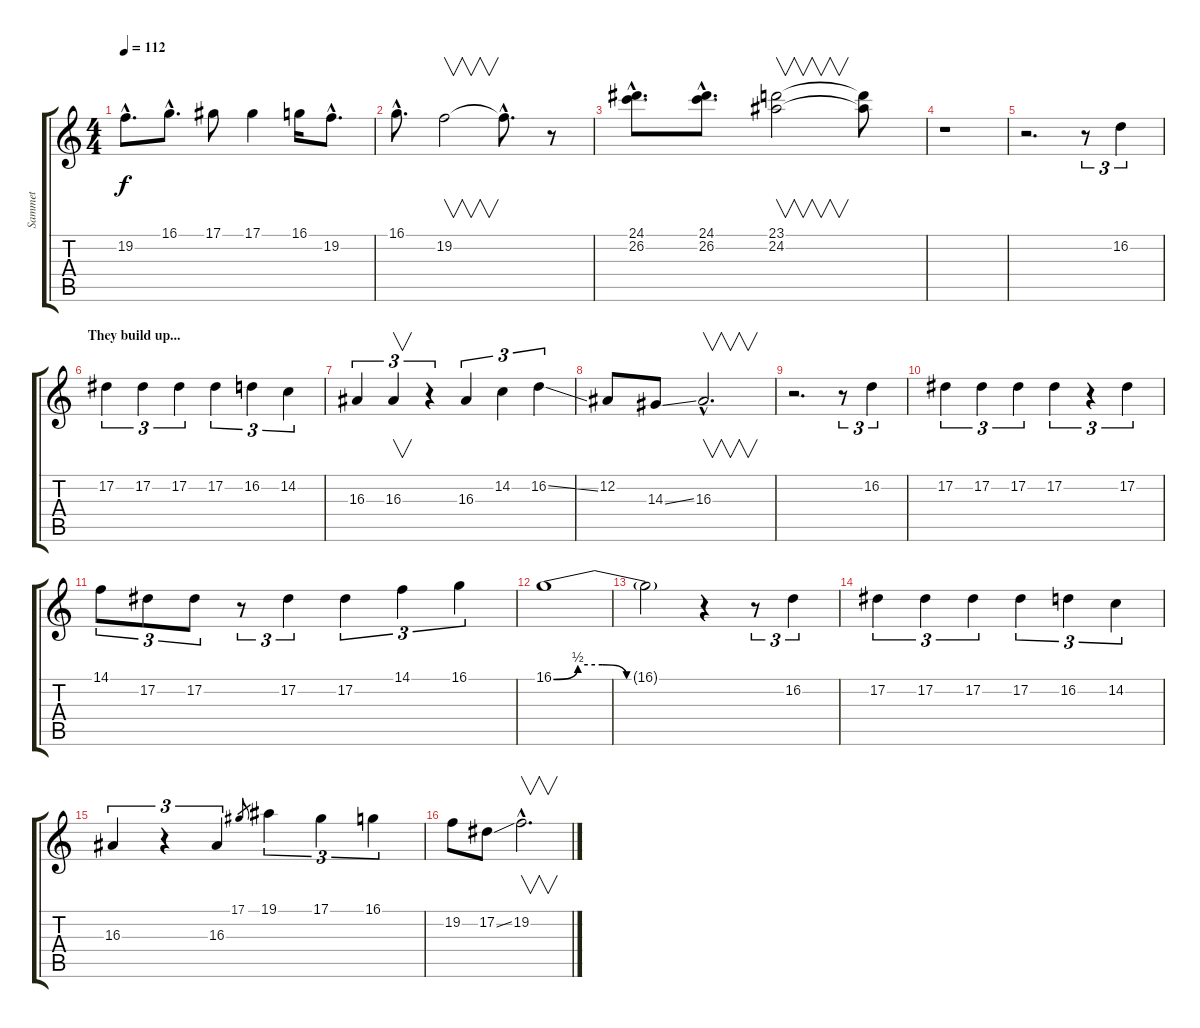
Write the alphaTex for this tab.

\track ("Sammet" "Sammet") {instrument choiraahs}
\staff {score tabs}
\tuning (Eb4 Bb3 Gb3 Db3 Ab2 Eb2) {hide}
\ts (4 4)
\tempo 112
\clef g2
\ks c
19.2{hac}.8{d dy f} 16.1{hac}.8{d} 17.1.8 17.1.4 16.1.16 19.2{hac}.8{d} |
16.1{hac}.8{d} 19.2.2{v} 19.2{hac t}.8{d} r.8 |
(24.1{hac} 26.2{hac}).8{d} (24.1{hac} 26.2{hac}).8{d} (23.1 24.2).2{v} (23.1{t} 24.2{t}).8 |
r.1 |
r.2{d} r.8{tu (3 2)} 16.2.4{tu (3 2)} |
\section ("" "They build up...")
17.2.4{tu (3 2)} 17.2.4{tu (3 2)} 17.2.4{tu (3 2)} 17.2.4{tu (3 2)} 16.2.4{tu (3 2)} 14.2.4{tu (3 2)} |
16.3.4{tu (3 2)} 16.3.4{v tu (3 2)} r.4{tu (3 2)} 16.3.4{tu (3 2)} 14.2.4{tu (3 2)} 16.2{ss}.4{tu (3 2)} |
12.2.8 14.3{ss}.8 16.3{hac}.2{v d} |
r.2{d} r.8{tu (3 2)} 16.2.4{tu (3 2)} |
17.2.4{tu (3 2)} 17.2.4{tu (3 2)} 17.2.4{tu (3 2)} 17.2.4{tu (3 2)} r.4{tu (3 2)} 17.2.4{tu (3 2)} |
14.1.8{tu (3 2)} 17.2.8{tu (3 2)} 17.2.8{tu (3 2)} r.8{tu (3 2)} 17.2.4{tu (3 2)} 17.2.4{tu (3 2)} 14.1.4{tu (3 2)} 16.1.4{tu (3 2)} |
16.1{be (custom 0 0 10 2 20 2 30 0 60 0)}.1 |
16.1{t}.2 r.4 r.8{tu (3 2)} 16.2.4{tu (3 2)} |
17.2.4{tu (3 2)} 17.2.4{tu (3 2)} 17.2.4{tu (3 2)} 17.2.4{tu (3 2)} 16.2.4{tu (3 2)} 14.2.4{tu (3 2)} |
16.3.4{tu (3 2)} r.4{tu (3 2)} 16.3.4{tu (3 2)} 17.1.8{gr} 19.1.4{tu (3 2)} 17.1.4{tu (3 2)} 16.1.4{tu (3 2)} |
19.2.8 17.2{ss}.8 19.2{hac}.2{v d}
